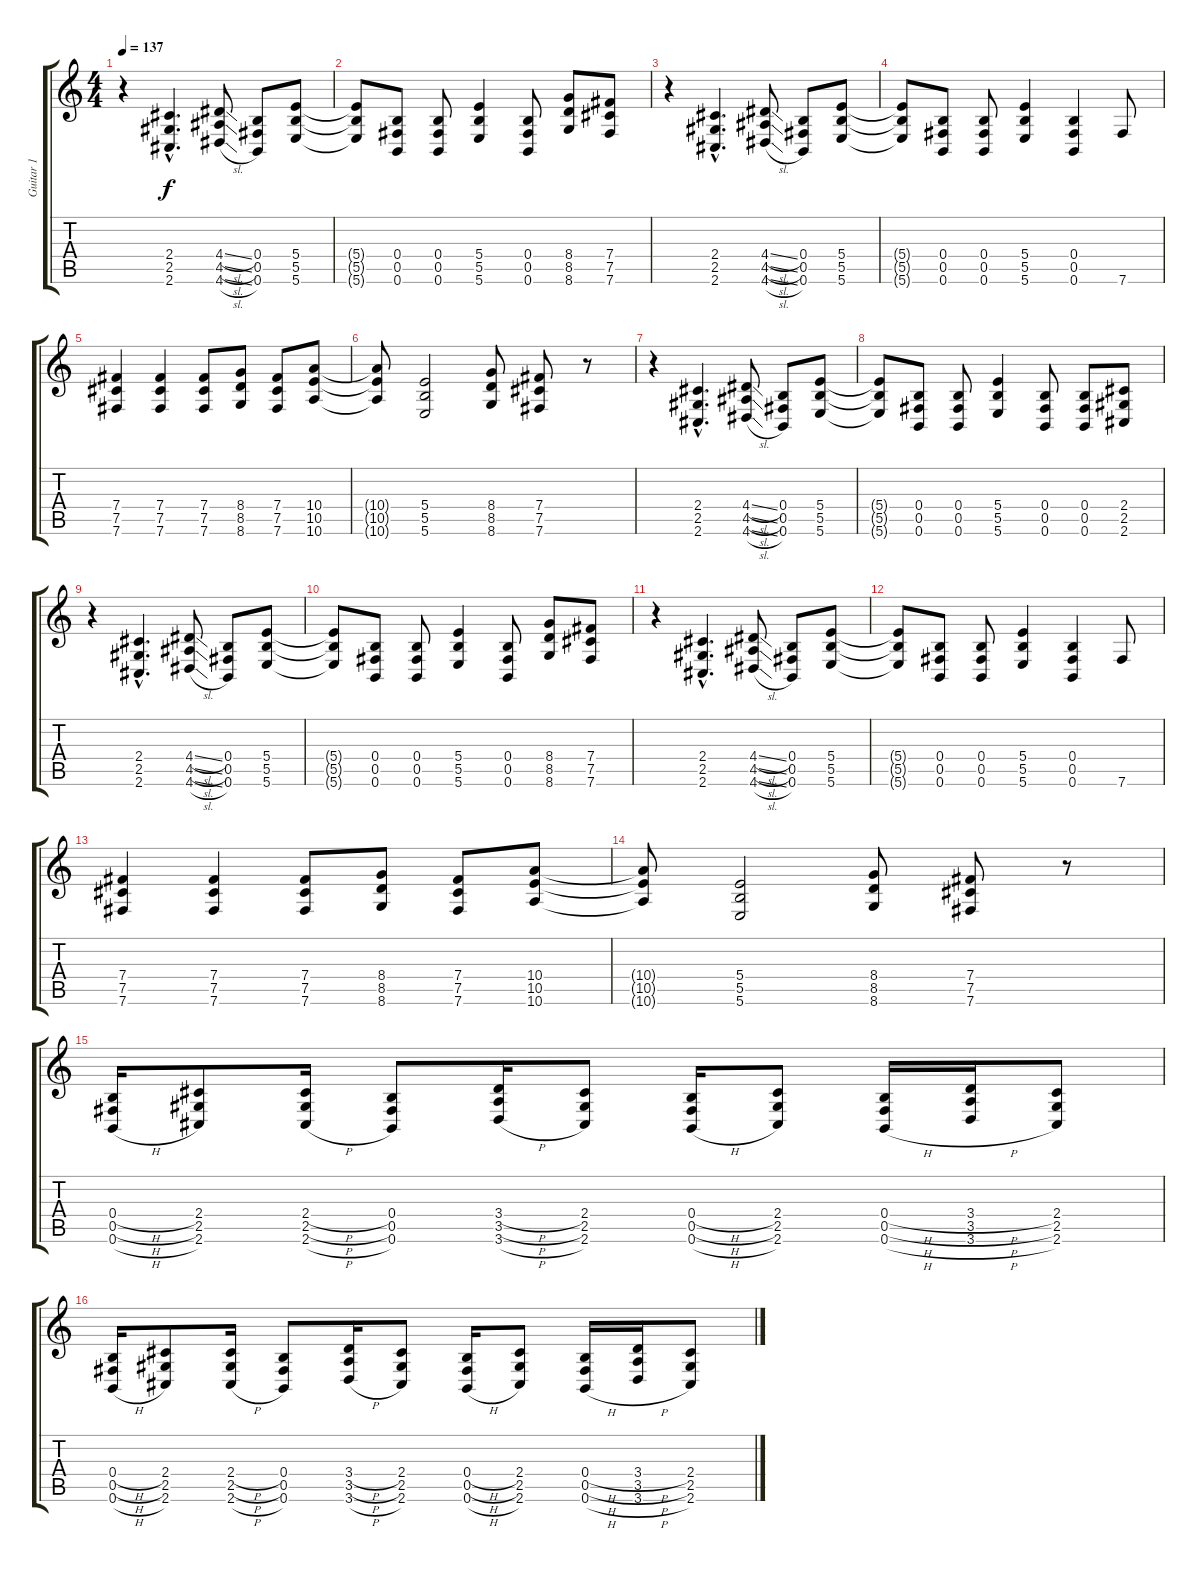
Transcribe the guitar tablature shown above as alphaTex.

\track ("Guitar 1" "Guitar 1") {instrument distortionguitar}
\staff {score tabs}
\tuning (Db4 Ab3 E3 B2 Gb2 B1) {hide}
\ts (4 4)
\tempo 137
\clef g2
\ks c
r.4{dy f} (2.4{hac} 2.5{hac} 2.6{hac}).4{d} (4.4{sl} 4.5{sl} 4.6{sl}).8 (0.4 0.5 0.6).8 (5.4 5.5 5.6).8 |
(5.4{t} 5.5{t} 5.6{t}).8 (0.4 0.5 0.6).8 (0.4 0.5 0.6).8 (5.4 5.5 5.6).4 (0.4 0.5 0.6).8 (8.4 8.5 8.6).8 (7.4 7.5 7.6).8 |
r.4 (2.4{hac} 2.5{hac} 2.6{hac}).4{d} (4.4{sl} 4.5{sl} 4.6{sl}).8 (0.4 0.5 0.6).8 (5.4 5.5 5.6).8 |
(5.4{t} 5.5{t} 5.6{t}).8 (0.4 0.5 0.6).8 (0.4 0.5 0.6).8 (5.4 5.5 5.6).4 (0.4 0.5 0.6).4 7.6.8 |
(7.4 7.5 7.6).4 (7.4 7.5 7.6).4 (7.4 7.5 7.6).8 (8.4 8.5 8.6).8 (7.4 7.5 7.6).8 (10.4 10.5 10.6).8 |
(10.4{t} 10.5{t} 10.6{t}).8 (5.4 5.5 5.6).2 (8.4 8.5 8.6).8 (7.4 7.5 7.6).8 r.8 |
r.4 (2.4{hac} 2.5{hac} 2.6{hac}).4{d} (4.4{sl} 4.5{sl} 4.6{sl}).8 (0.4 0.5 0.6).8 (5.4 5.5 5.6).8 |
(5.4{t} 5.5{t} 5.6{t}).8 (0.4 0.5 0.6).8 (0.4 0.5 0.6).8 (5.4 5.5 5.6).4 (0.4 0.5 0.6).8 (0.4 0.5 0.6).8 (2.4 2.5 2.6).8 |
r.4 (2.4{hac} 2.5{hac} 2.6{hac}).4{d} (4.4{sl} 4.5{sl} 4.6{sl}).8 (0.4 0.5 0.6).8 (5.4 5.5 5.6).8 |
(5.4{t} 5.5{t} 5.6{t}).8 (0.4 0.5 0.6).8 (0.4 0.5 0.6).8 (5.4 5.5 5.6).4 (0.4 0.5 0.6).8 (8.4 8.5 8.6).8 (7.4 7.5 7.6).8 |
r.4 (2.4{hac} 2.5{hac} 2.6{hac}).4{d} (4.4{sl} 4.5{sl} 4.6{sl}).8 (0.4 0.5 0.6).8 (5.4 5.5 5.6).8 |
(5.4{t} 5.5{t} 5.6{t}).8 (0.4 0.5 0.6).8 (0.4 0.5 0.6).8 (5.4 5.5 5.6).4 (0.4 0.5 0.6).4 7.6.8 |
(7.4 7.5 7.6).4 (7.4 7.5 7.6).4 (7.4 7.5 7.6).8 (8.4 8.5 8.6).8 (7.4 7.5 7.6).8 (10.4 10.5 10.6).8 |
(10.4{t} 10.5{t} 10.6{t}).8 (5.4 5.5 5.6).2 (8.4 8.5 8.6).8 (7.4 7.5 7.6).8 r.8 |
(0.4{h} 0.5{h} 0.6{h}).16 (2.4 2.5 2.6).8 (2.4{h} 2.5{h} 2.6{h}).16 (0.4 0.5 0.6).8 (3.4{h} 3.5{h} 3.6{h}).16 (2.4 2.5 2.6).8 (0.4{h} 0.5{h} 0.6{h}).16 (2.4 2.5 2.6).8 (0.4{h} 0.5{h} 0.6{h}).16 (3.4{h} 3.5{h} 3.6{h}).16 (2.4 2.5 2.6).8 |
(0.4{h} 0.5{h} 0.6{h}).16 (2.4 2.5 2.6).8 (2.4{h} 2.5{h} 2.6{h}).16 (0.4 0.5 0.6).8 (3.4{h} 3.5{h} 3.6{h}).16 (2.4 2.5 2.6).8 (0.4{h} 0.5{h} 0.6{h}).16 (2.4 2.5 2.6).8 (0.4{h} 0.5{h} 0.6{h}).16 (3.4{h} 3.5{h} 3.6{h}).16 (2.4 2.5 2.6).8
